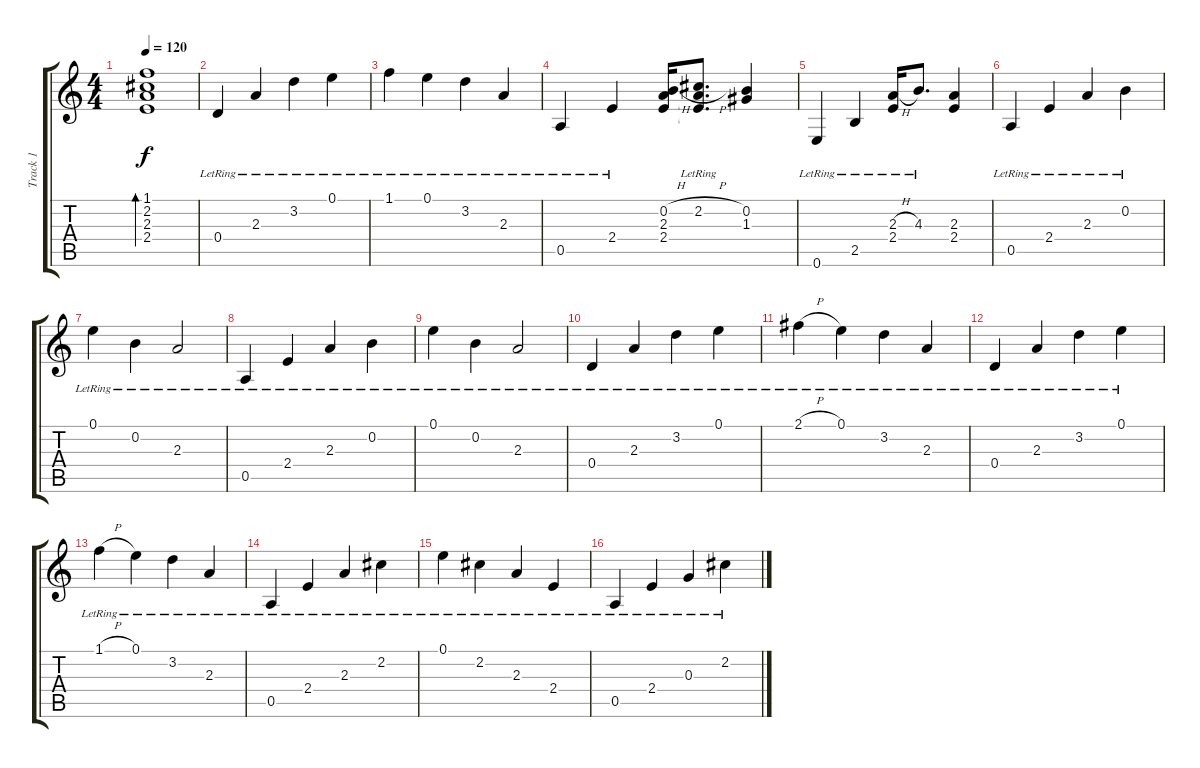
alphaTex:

\track ("Track 1" "Track 1") {instrument acousticguitarsteel}
\staff {score tabs}
\tuning (E4 B3 G3 D3 A2 E2) {hide}
\ts (4 4)
\tempo 120
\clef g2
\ks c
(1.1 2.2 2.3 2.4).1{bd 120 dy f} |
0.4{lr}.4 2.3{lr}.4 3.2{lr}.4 0.1{lr}.4 |
1.1{lr}.4 0.1{lr}.4 3.2{lr}.4 2.3{lr}.4 |
0.5{lr}.4 2.4{lr}.4 (0.2{h} 2.3 2.4).16 (2.2{h lr} 2.3{t} 2.4{t}).8{d} (0.2 1.3).4 |
0.6{lr}.4 2.5{lr}.4 (2.3{h lr} 2.4{lr}).16 4.3{lr}.8{d} (2.3 2.4).4 |
0.5{lr}.4 2.4{lr}.4 2.3{lr}.4 0.2{lr}.4 |
0.1{lr}.4 0.2{lr}.4 2.3{lr}.2 |
0.5{lr}.4 2.4{lr}.4 2.3{lr}.4 0.2{lr}.4 |
0.1{lr}.4 0.2{lr}.4 2.3{lr}.2 |
0.4{lr}.4 2.3{lr}.4 3.2{lr}.4 0.1{lr}.4 |
2.1{h lr}.4 0.1{lr}.4 3.2{lr}.4 2.3{lr}.4 |
0.4{lr}.4 2.3{lr}.4 3.2{lr}.4 0.1{lr}.4 |
1.1{h lr}.4 0.1{lr}.4 3.2{lr}.4 2.3{lr}.4 |
0.5{lr}.4 2.4{lr}.4 2.3{lr}.4 2.2{lr}.4 |
0.1{lr}.4 2.2{lr}.4 2.3{lr}.4 2.4{lr}.4 |
0.5{lr}.4 2.4{lr}.4 0.3{lr}.4 2.2{lr}.4
